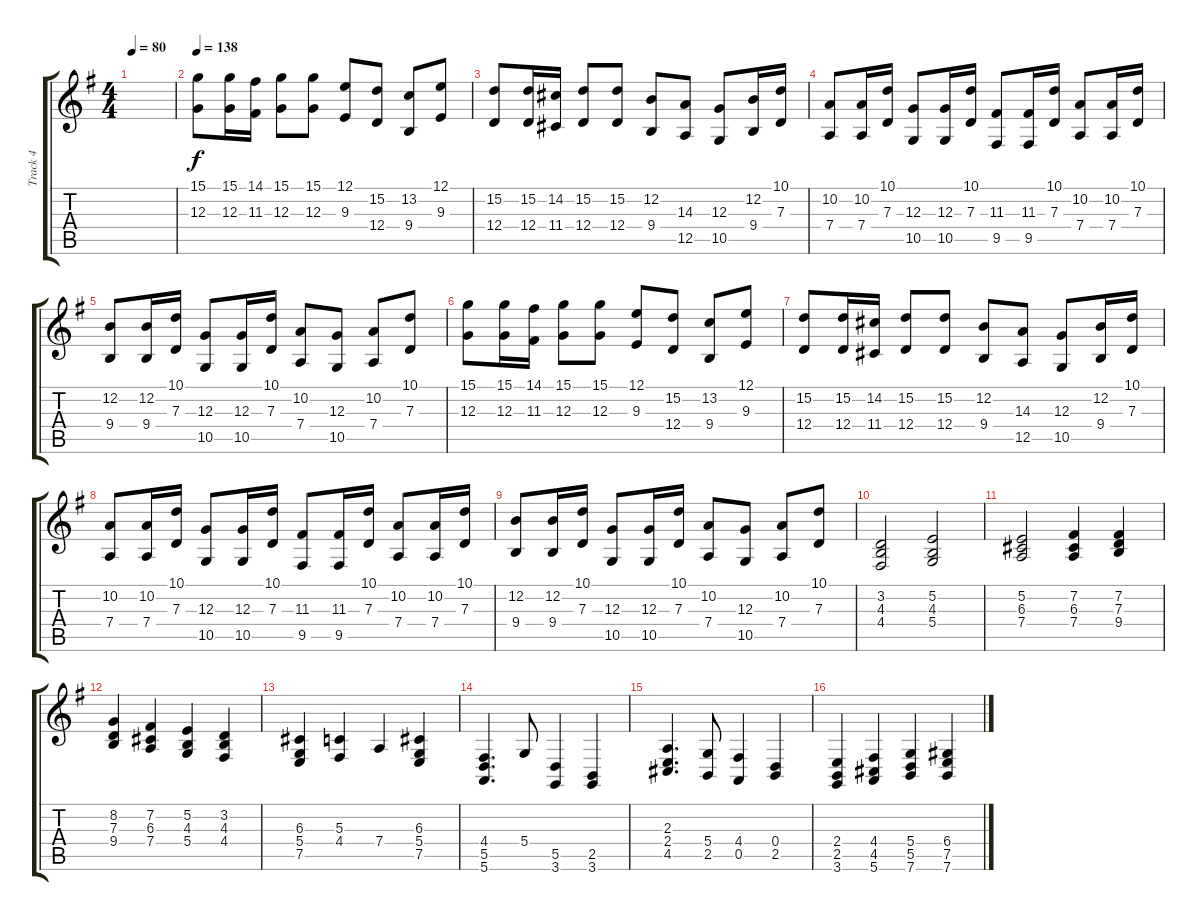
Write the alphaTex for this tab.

\track ("Track 4" "Track 4") {instrument stringensemble1}
\staff {score tabs}
\tuning (E4 B3 G3 D3 A2 E2) {hide}
\ts (4 4)
\tempo 80
\clef g2
\ks g
|
\tempo 138
(15.1 12.3).8 (15.1 12.3).16 (14.1 11.3).16 (15.1 12.3).8 (15.1 12.3).8 (12.1 9.3).8 (15.2 12.4).8 (13.2 9.4).8 (12.1 9.3).8 |
(15.2 12.4).8 (15.2 12.4).16 (14.2 11.4).16 (15.2 12.4).8 (15.2 12.4).8 (12.2 9.4).8 (14.3 12.5).8 (12.3 10.5).8 (12.2 9.4).16 (10.1 7.3).16 |
(10.2 7.4).8 (10.2 7.4).16 (10.1 7.3).16 (12.3 10.5).8 (12.3 10.5).16 (10.1 7.3).16 (11.3 9.5).8 (11.3 9.5).16 (10.1 7.3).16 (10.2 7.4).8 (10.2 7.4).16 (10.1 7.3).16 |
(12.2 9.4).8 (12.2 9.4).16 (10.1 7.3).16 (12.3 10.5).8 (12.3 10.5).16 (10.1 7.3).16 (10.2 7.4).8 (12.3 10.5).8 (10.2 7.4).8 (10.1 7.3).8 |
(15.1 12.3).8 (15.1 12.3).16 (14.1 11.3).16 (15.1 12.3).8 (15.1 12.3).8 (12.1 9.3).8 (15.2 12.4).8 (13.2 9.4).8 (12.1 9.3).8 |
(15.2 12.4).8 (15.2 12.4).16 (14.2 11.4).16 (15.2 12.4).8 (15.2 12.4).8 (12.2 9.4).8 (14.3 12.5).8 (12.3 10.5).8 (12.2 9.4).16 (10.1 7.3).16 |
(10.2 7.4).8 (10.2 7.4).16 (10.1 7.3).16 (12.3 10.5).8 (12.3 10.5).16 (10.1 7.3).16 (11.3 9.5).8 (11.3 9.5).16 (10.1 7.3).16 (10.2 7.4).8 (10.2 7.4).16 (10.1 7.3).16 |
(12.2 9.4).8 (12.2 9.4).16 (10.1 7.3).16 (12.3 10.5).8 (12.3 10.5).16 (10.1 7.3).16 (10.2 7.4).8 (12.3 10.5).8 (10.2 7.4).8 (10.1 7.3).8 |
(3.2 4.3 4.4).2 (5.2 4.3 5.4).2 |
(5.2 6.3 7.4).2 (7.2 6.3 7.4).4 (7.2 7.3 9.4).4 |
(8.2 7.3 9.4).4 (7.2 6.3 7.4).4 (5.2 4.3 5.4).4 (3.2 4.3 4.4).4 |
(6.3 5.4 7.5).4 (5.3 4.4).4 7.4.4 (6.3 5.4 7.5).4 |
(4.4 5.5 5.6).4{d} 5.4.8 (5.5 3.6).4 (2.5 3.6).4 |
(2.3 2.4 4.5).4{d} (5.4 2.5).8 (4.4 0.5).4 (0.4 2.5).4 |
(2.4 2.5 3.6).4 (4.4 4.5 5.6).4 (5.4 5.5 7.6).4 (6.4 7.5 7.6).4
